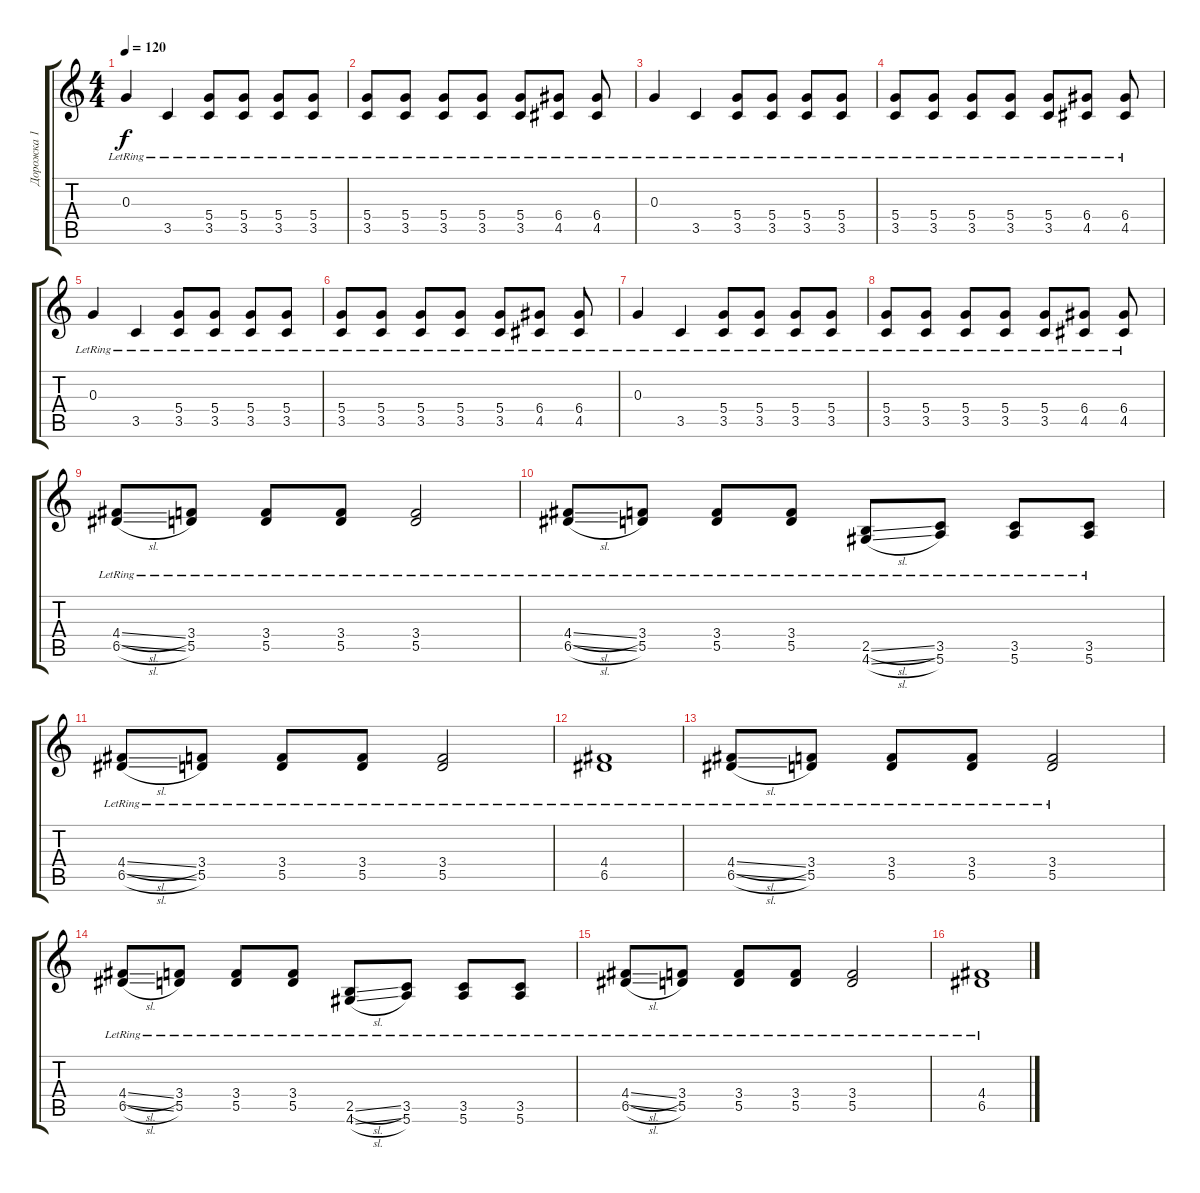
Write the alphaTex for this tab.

\track ("Дорожка 1" "Дорожка 1") {instrument distortionguitar}
\staff {score tabs}
\tuning (E4 B3 G3 D3 A2 E2) {hide}
\ts (4 4)
\tempo 120
\clef g2
\ks c
0.3{lr}.4{dy f} 3.5{lr}.4 (5.4 3.5{lr}).8 (5.4 3.5{lr}).8 (5.4 3.5{lr}).8 (5.4 3.5{lr}).8 |
(5.4 3.5{lr}).8 (5.4 3.5{lr}).8 (5.4 3.5{lr}).8 (5.4 3.5{lr}).8 (5.4 3.5{lr}).8 (6.4 4.5{lr}).8 (6.4 4.5{lr}).8 |
0.3{lr}.4 3.5{lr}.4 (5.4 3.5{lr}).8 (5.4 3.5{lr}).8 (5.4 3.5{lr}).8 (5.4 3.5{lr}).8 |
(5.4 3.5{lr}).8 (5.4 3.5{lr}).8 (5.4 3.5{lr}).8 (5.4 3.5{lr}).8 (5.4 3.5{lr}).8 (6.4 4.5{lr}).8 (6.4 4.5{lr}).8 |
0.3{lr}.4 3.5{lr}.4 (5.4 3.5{lr}).8 (5.4 3.5{lr}).8 (5.4 3.5{lr}).8 (5.4 3.5{lr}).8 |
(5.4 3.5{lr}).8 (5.4 3.5{lr}).8 (5.4 3.5{lr}).8 (5.4 3.5{lr}).8 (5.4 3.5{lr}).8 (6.4 4.5{lr}).8 (6.4 4.5{lr}).8 |
0.3{lr}.4 3.5{lr}.4 (5.4 3.5{lr}).8 (5.4 3.5{lr}).8 (5.4 3.5{lr}).8 (5.4 3.5{lr}).8 |
(5.4 3.5{lr}).8 (5.4 3.5{lr}).8 (5.4 3.5{lr}).8 (5.4 3.5{lr}).8 (5.4 3.5{lr}).8 (6.4 4.5{lr}).8 (6.4 4.5{lr}).8 |
(4.4{sl lr} 6.5{sl lr}).8 (3.4{lr} 5.5{lr}).8 (3.4{lr} 5.5{lr}).8 (3.4{lr} 5.5{lr}).8 (3.4{lr} 5.5{lr}).2 |
(4.4{sl lr} 6.5{sl lr}).8 (3.4{lr} 5.5{lr}).8 (3.4{lr} 5.5{lr}).8 (3.4{lr} 5.5{lr}).8 (2.5{sl lr} 4.6{sl lr}).8 (3.5{lr} 5.6{lr}).8 (3.5{lr} 5.6{lr}).8 (3.5{lr} 5.6{lr}).8 |
(4.4{sl lr} 6.5{sl lr}).8 (3.4{lr} 5.5{lr}).8 (3.4{lr} 5.5{lr}).8 (3.4{lr} 5.5{lr}).8 (3.4{lr} 5.5{lr}).2 |
(4.4{lr} 6.5{lr}).1 |
(4.4{sl lr} 6.5{sl lr}).8 (3.4{lr} 5.5{lr}).8 (3.4{lr} 5.5{lr}).8 (3.4{lr} 5.5{lr}).8 (3.4{lr} 5.5{lr}).2 |
(4.4{sl lr} 6.5{sl lr}).8 (3.4{lr} 5.5{lr}).8 (3.4{lr} 5.5{lr}).8 (3.4{lr} 5.5{lr}).8 (2.5{sl lr} 4.6{sl lr}).8 (3.5{lr} 5.6{lr}).8 (3.5{lr} 5.6{lr}).8 (3.5{lr} 5.6{lr}).8 |
(4.4{sl lr} 6.5{sl lr}).8 (3.4{lr} 5.5{lr}).8 (3.4{lr} 5.5{lr}).8 (3.4{lr} 5.5{lr}).8 (3.4{lr} 5.5{lr}).2 |
(4.4{lr} 6.5{lr}).1
